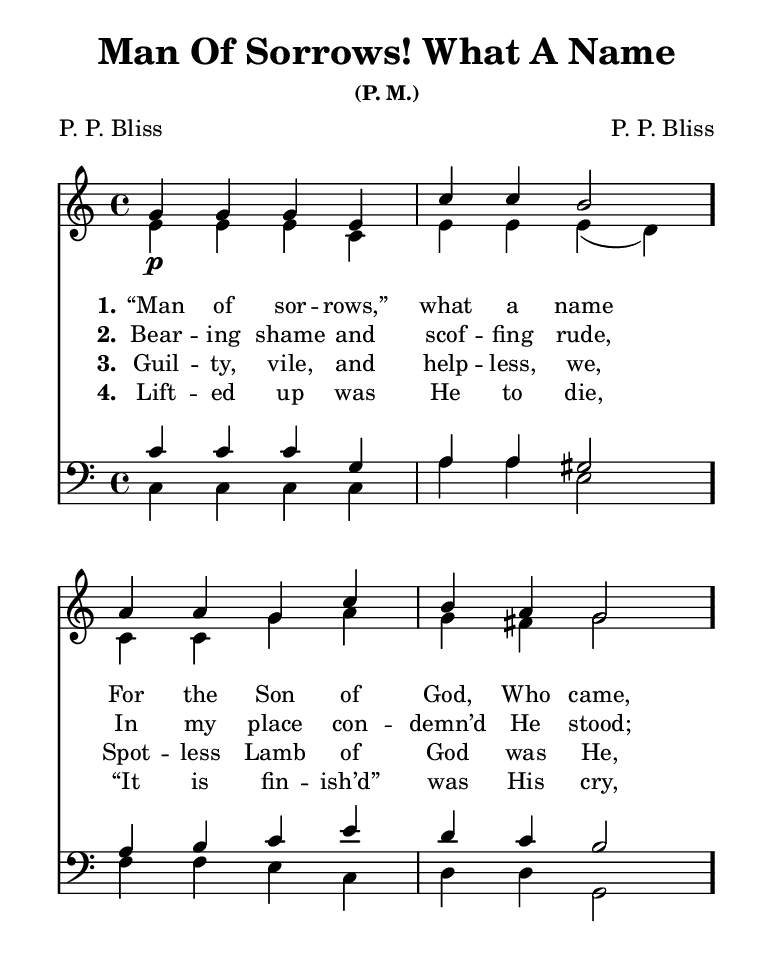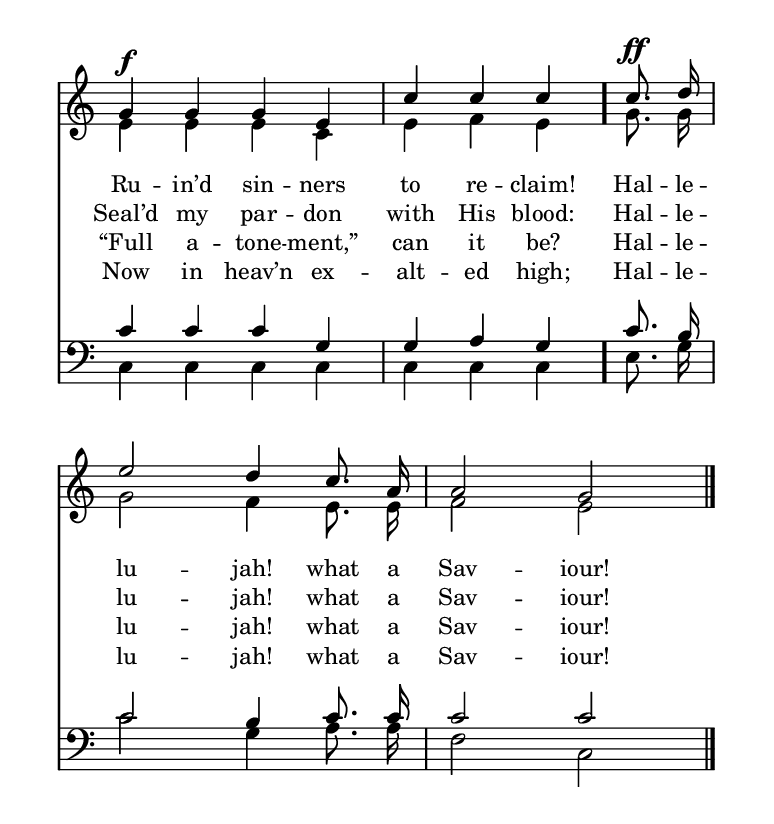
\include "common/global.ily"
\paper {
  \include "common/paper.ily"
  ragged-bottom = ##t
  ragged-last-bottom = ##t
  systems-per-page = 2
  %page-count = ##f
}

\header{
  title = "Man Of Sorrows! What A Name"
  subsubtitle = "(P. M.)"
  %meter = "P.M."
  poet = "P. P. Bliss"
  composer = "P. P. Bliss"
  %copyright = ""
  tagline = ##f
}

% for fermata in MIDI
ta = { \tempo 4=80 }
tb = { \tempo 4=40 }

patternAA = { c4 c4 c4 c4 | c4 c4 c2 }
patternAB = { c4 c4 c4 c4 | c4 c4 c4( c4) }

patternBA = { c4 c4 c4 c4 | c4 c4 c4 }

patternCA = { c8. c16 | c2 c4 c8. c16 | c2 c2 }

global = {
  \include "common/overrides.ily"
  \override Staff.TimeSignature #'style = #'()
  \time 4/4
  \override Score.MetronomeMark #'transparent = ##t % hide all fermata changes too
  \ta
  \key c \major
  \autoBeamOff
}

notesSoprano = {
\global
\relative c'' {

  \changePitch \patternAA { g\p g g e | c' c b }
  \changePitch \patternAA { a a g c | b a g }
  \dynamicUp
  \changePitch \patternBA { g\f g g e | c' c c }
  \changePitch \patternCA { c\ff d | e d c a | a g }

  \bar "|."

}
}

notesAlto = {
\global
\relative e' {

  \changePitch \patternAB { e e e c | e e e d }
  \changePitch \patternAA { c c g' a | g fis g }
  \changePitch \patternBA { e e e c | e f e }
  \changePitch \patternCA { g g | g f e e | f e }

}
}

notesTenor = {
\global
\relative a {

  \changePitch \patternAA { c c c g | a a gis }
  \changePitch \patternAA { a b c e | d c b }
  \changePitch \patternBA { c c c g | g a g }
  \changePitch \patternCA { c b | c b c c | c c }

}
}

notesBass = {
\global
\relative f {

  \changePitch \patternAA { c c c c | a' a e }
  \changePitch \patternAA { f f e c | d d g, }
  \changePitch \patternBA { c c c c | c c c }
  \changePitch \patternCA { e g | c g a a | f c }

}
}

wordsA = \lyricmode {
\set stanza = "1."

“Man of sor -- rows,” what a name \bar "."
For the Son of God, Who came, \bar "."
Ru -- in’d sin -- ners to re -- claim! \bar "."
Hal -- le -- lu -- jah! what a Sav -- iour! \bar "."

}

wordsB = \lyricmode {
\set stanza = "2."

Bear -- ing shame and scof -- fing rude,
In my place con -- demn’d He stood;
Seal’d my par -- don with His blood:
Hal -- le -- lu -- jah! what a Sav -- iour!

}

wordsC = \lyricmode {
\set stanza = "3."

Guil -- ty, vile, and help -- less, we,
Spot -- less Lamb of God was He,
“Full a -- tone -- ment,” can it be?
Hal -- le -- lu -- jah! what a Sav -- iour!

}

wordsD = \lyricmode {
\set stanza = "4."

Lift -- ed up was He to die,
“It is fin -- ish’d” was His cry,
Now in heav’n ex -- alt -- ed high;
Hal -- le -- lu -- jah! what a Sav -- iour!

}

\score {
  \context ChoirStaff <<
    \context Staff = upper <<
      \set ChoirStaff.systemStartDelimiter = #'SystemStartBar
      \context Voice  = sopranos { \voiceOne << \notesSoprano >> }
      \context Voice  = altos { \voiceTwo << \notesAlto >> }
      \context Lyrics = one   \lyricsto sopranos \wordsA
      \context Lyrics = two   \lyricsto sopranos \wordsB
      \context Lyrics = three \lyricsto sopranos \wordsC
      \context Lyrics = four  \lyricsto sopranos \wordsD
    >>
    \context Staff = men <<
      \clef bass
      \context Voice  = tenors { \voiceOne << \notesTenor >> }
      \context Voice  = basses { \voiceTwo << \notesBass >> }
    >>
  >>
  \layout {
    \include "common/layout.ily"
  }
  \midi{
    \include "common/midi.ily"
  }
}

\version "2.14.1"  % necessary for upgrading to future LilyPond versions.

% vi:set et ts=2 sw=2 ai nocindent syntax=lilypond
